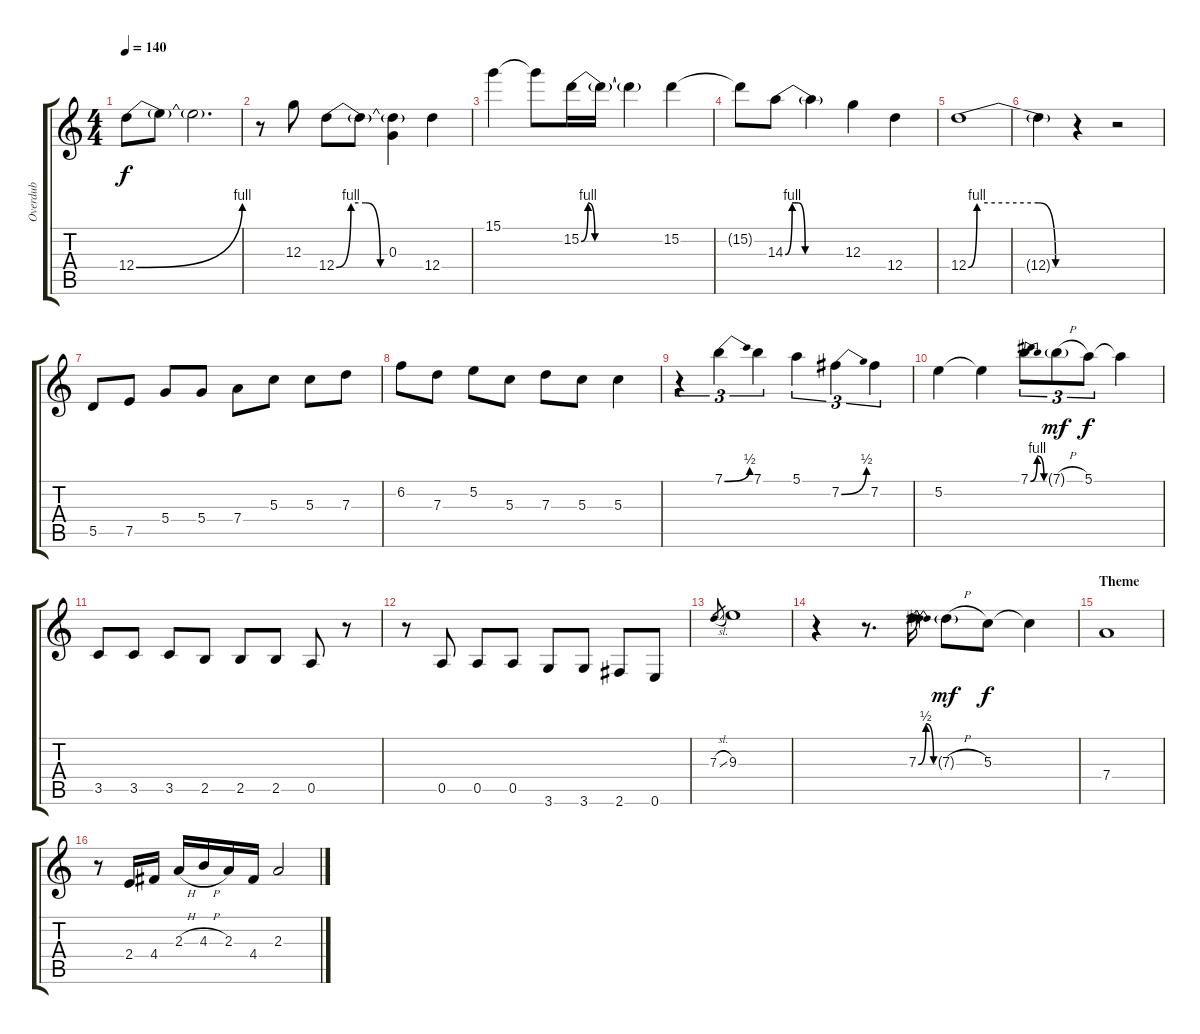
\track ("Overdub" "Overdub") {instrument fretlessbass}
\staff {score tabs}
\tuning (E4 B3 G3 D3 A2 E2) {hide}
\ts (4 4)
\tempo 140
\clef g2
\ks c
12.4{be (bend 0 0 60 4)}.8{dy f} 12.4{t}.8 12.4{t}.2{d} |
r.8 12.3.8 12.4{be (custom 0 0 10 4 20 4 30 0 60 0)}.8 12.4{t}.8 (0.3 12.4{t}).4 12.4.4 |
15.1.4 15.1{t}.8 15.2{be (custom 0 0 5 4 10 0 60 0)}.16 15.2{t}.16 15.2{t}.4 15.2.4 |
15.2{t}.8 14.3{be (custom 0 0 7 4 13 4 20 0 60 0)}.8 14.3{t}.4 12.3.4 12.4.4 |
12.4{be (custom 0 0 5 4 40 4 50 0 60 0)}.1 |
12.4{t}.4 r.4 r.2 |
5.5.8 7.5.8 5.4.8 5.4.8 7.4.8 5.3.8 5.3.8 7.3.8 |
6.2.8 7.3.8 5.2.8 5.3.8 7.3.8 5.3.8 5.3.4 |
r.4{tu (3 2)} 7.1{be (bend 0 0 60 2)}.4{tu (3 2)} 7.1.4{tu (3 2)} 5.1.4{tu (3 2)} 7.2{be (bend 0 0 60 2)}.4{tu (3 2)} 7.2.4{tu (3 2)} |
5.2.4 5.2{t}.4 7.1{be (bendrelease 0 0 20 4 40 4 60 0)}.8{tu (3 2)} 7.1{h g}.8{tu (3 2) dy mf} 5.1.8{tu (3 2) dy f} 5.1{t}.4 |
3.5.8 3.5.8 3.5.8 2.5.8 2.5.8 2.5.8 0.5.8 r.8 |
r.8 0.5.8 0.5.8 0.5.8 3.6.8 3.6.8 2.6.8 0.6.8 |
7.3{sl}.8{gr} 9.3.1 |
r.4 r.8{d} 7.3{be (bendrelease 0 0 20 2 40 2 60 0)}.16 7.3{h g}.8{dy mf} 5.3.8{dy f} 5.3{t}.4 |
\section ("" "Theme")
7.4.1 |
r.8 2.4.16 4.4.16 2.3{h}.16 4.3{h}.16 2.3.16 4.4.16 2.3.2
